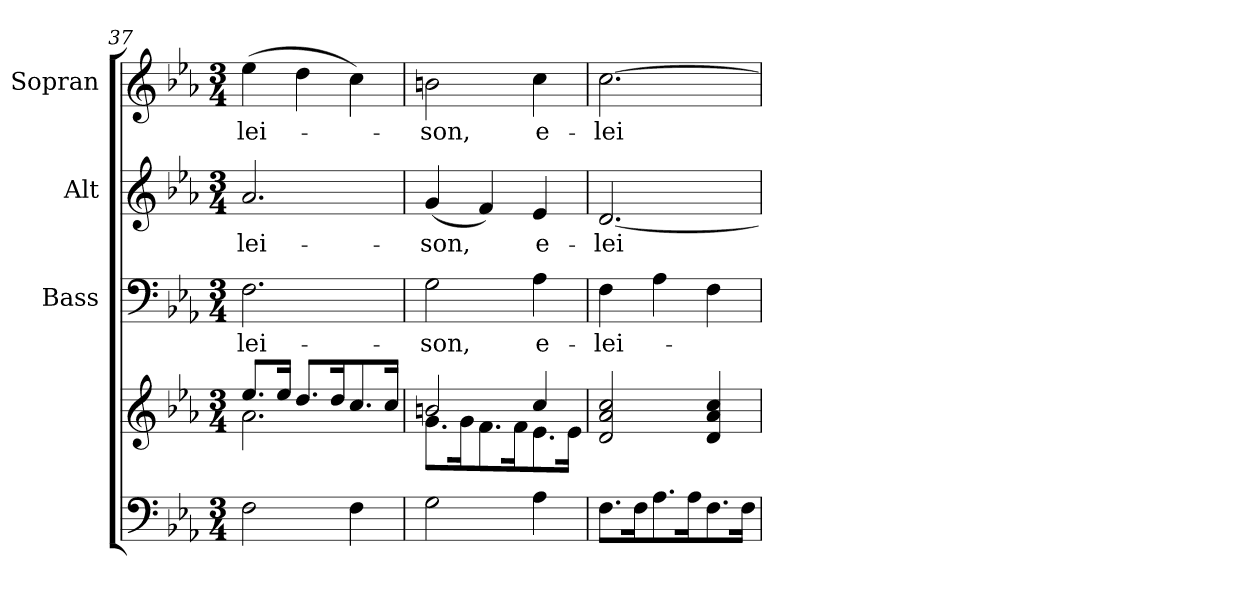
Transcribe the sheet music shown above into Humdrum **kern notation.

**kern	**kern	**kern	**text	**kern	**text	**kern	**text
*part4	*part4	*part3	*part3	*part2	*part2	*part1	*part1
*staff5	*staff4	*staff3	*staff3	*staff2	*staff2	*staff1	*staff1
*	*	*I"Bass	*	*I"Alt	*	*I"Sopran	*
*	*	*I'B.	*	*I'A.	*	*I'S.	*
*clefF4	*clefG2	*clefF4	*	*clefG2	*	*clefG2	*
*k[b-e-a-]	*k[b-e-a-]	*k[b-e-a-]	*	*k[b-e-a-]	*	*k[b-e-a-]	*
*E-:	*E-:	*E-:	*	*E-:	*	*E-:	*
*M3/4	*M3/4	*M3/4	*	*M3/4	*	*M3/4	*
=37	=37	=37	=37	=37	=37	=37	=37
*	*^	*	*	*	*	*	*
!	!	!	!	!LO:LY:b	!	!LO:LY:b	!	!LO:LY:b
2F\	8.ee-/L	2.a-\	2.F\	-lei-	2.a-/	-lei-	(>4ee-\	-lei-
.	16ee-/Jk	.	.	.	.	.	.	.
.	8.dd/L	.	.	.	.	.	4dd\	.
.	16dd/k	.	.	.	.	.	.	.
4F\	8.cc/	.	.	.	.	.	4cc\)	.
.	16cc/Jk	.	.	.	.	.	.	.
=38	=38	=38	=38	=38	=38	=38	=38	=38
!	!	!	!	!LO:LY:b	!	!LO:LY:b	!	!LO:LY:b
2G\	2bn/	8.g\L	2G\	-son,	(<4g/	-son,	2bn\	-son,
.	.	16g\k	.	.	.	.	.	.
.	.	8.f\	.	.	4f/)	.	.	.
.	.	16f\k	.	.	.	.	.	.
!	!	!	!	!LO:LY:b	!	!LO:LY:b	!	!LO:LY:b
4A-\	4cc/	8.e-\	4A-\	e-	4e-/	e-	4cc\	e-
.	.	16e-\Jk	.	.	.	.	.	.
!!LO:PB:g=z
=39	=39	=39	=39	=39	=39	=39	=39	=39
!	!	!	!	!LO:LY:b	!	!LO:LY:b	!	!LO:LY:b
*	*v	*v	*	*	*	*	*	*
8.F\L	2d/ 2a-/ 2cc/	4F\	-lei-	[2.d/	-lei-	[2.cc\	-lei-
16F\k	.	.	.	.	.	.	.
8.A-\	.	4A-\	.	.	.	.	.
16A-\k	.	.	.	.	.	.	.
8.F\	4d/ 4a-/ 4cc/	4F\	.	.	.	.	.
16F\Jk	.	.	.	.	.	.	.
=	=	=	=	=	=	=	=
*-	*-	*-	*-	*-	*-	*-	*-
